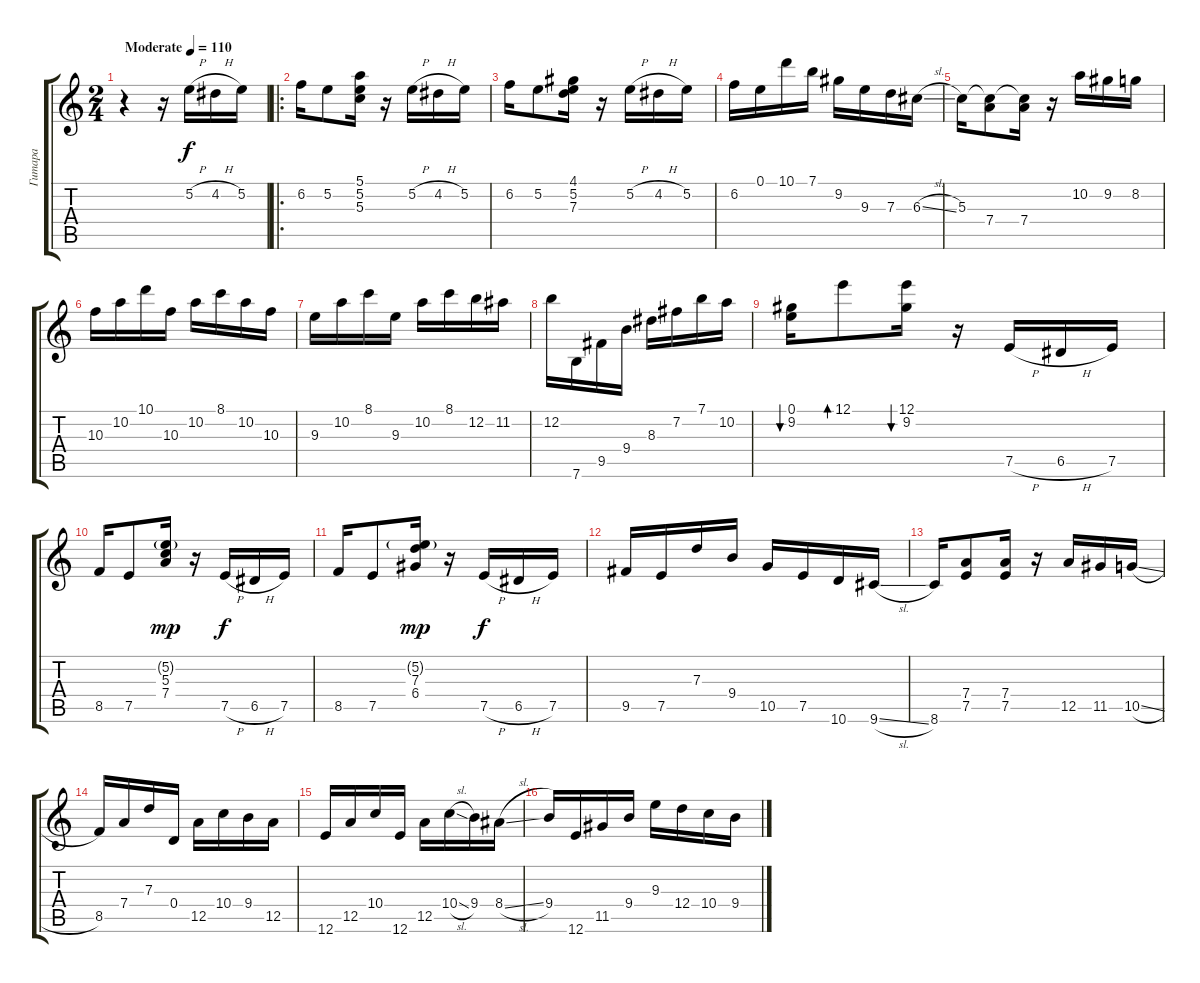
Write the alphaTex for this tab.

\track ("Гитара" "Гитара") {instrument acousticguitarsteel}
\staff {score tabs}
\tuning (E4 B3 G3 D3 A2 E2) {hide}
\ts (2 4)
\tempo (110 "Moderate")
\clef g2
\ks c
r.4{dy f instrument acousticguitarsteel} r.16 5.2{h}.16 4.2{h}.16 5.2.16 |
\ro
6.2.16 5.2.8 (5.1 5.2 5.3).16 r.16 5.2{h}.16 4.2{h}.16 5.2.16 |
6.2.16 5.2.8 (4.1 5.2 7.3).16 r.16 5.2{h}.16 4.2{h}.16 5.2.16 |
6.2.16 0.1.16 10.1.16 7.1.16 9.2.16 9.3.16 7.3.16 6.3{sl}.16 |
5.3.16 (5.3{t} 7.4).8 (5.3{t} 7.4).16 r.16 10.2.16 9.2.16 8.2.16 |
10.3.16 10.2.16 10.1.16 10.3.16 10.2.16 8.1.16 10.2.16 10.3.16 |
9.3.16 10.2.16 8.1.16 9.3.16 10.2.16 8.1.16 12.2.16 11.2.16 |
12.2.16 7.6.16 9.5.16 9.4.16 8.3.16 7.2.16 7.1.16 10.2.16 |
(0.1 9.2).16{bu 60} 12.1.8{bd 60} (12.1 9.2).16{bu 60} r.16 7.5{h}.16 6.5{h}.16 7.5.16 |
8.5.16 7.5.8 (5.2{g} 5.3 7.4).16{dy mp} r.16 7.5{h}.16{dy f} 6.5{h}.16 7.5.16 |
8.5.16 7.5.8 (5.2{g} 7.3 6.4).16{dy mp} r.16 7.5{h}.16{dy f} 6.5{h}.16 7.5.16 |
9.5.16 7.5.16 7.3.16 9.4.16 10.5.16 7.5.16 10.6.16 9.6{sl}.16 |
8.6.16 (7.4 7.5).8 (7.4 7.5).16 r.16 12.5.16 11.5.16 10.5{sl}.16 |
8.5.16 7.4.16 7.3.16 0.4.16 12.5.16 10.4.16 9.4.16 12.5.16 |
12.6.16 12.5.16 10.4.16 12.6.16 12.5.16 10.4{sl}.16 9.4.16 8.4{sl}.16 |
9.4.16 12.6.16 11.5.16 9.4.16 9.3.16 12.4.16 10.4.16 9.4.16
